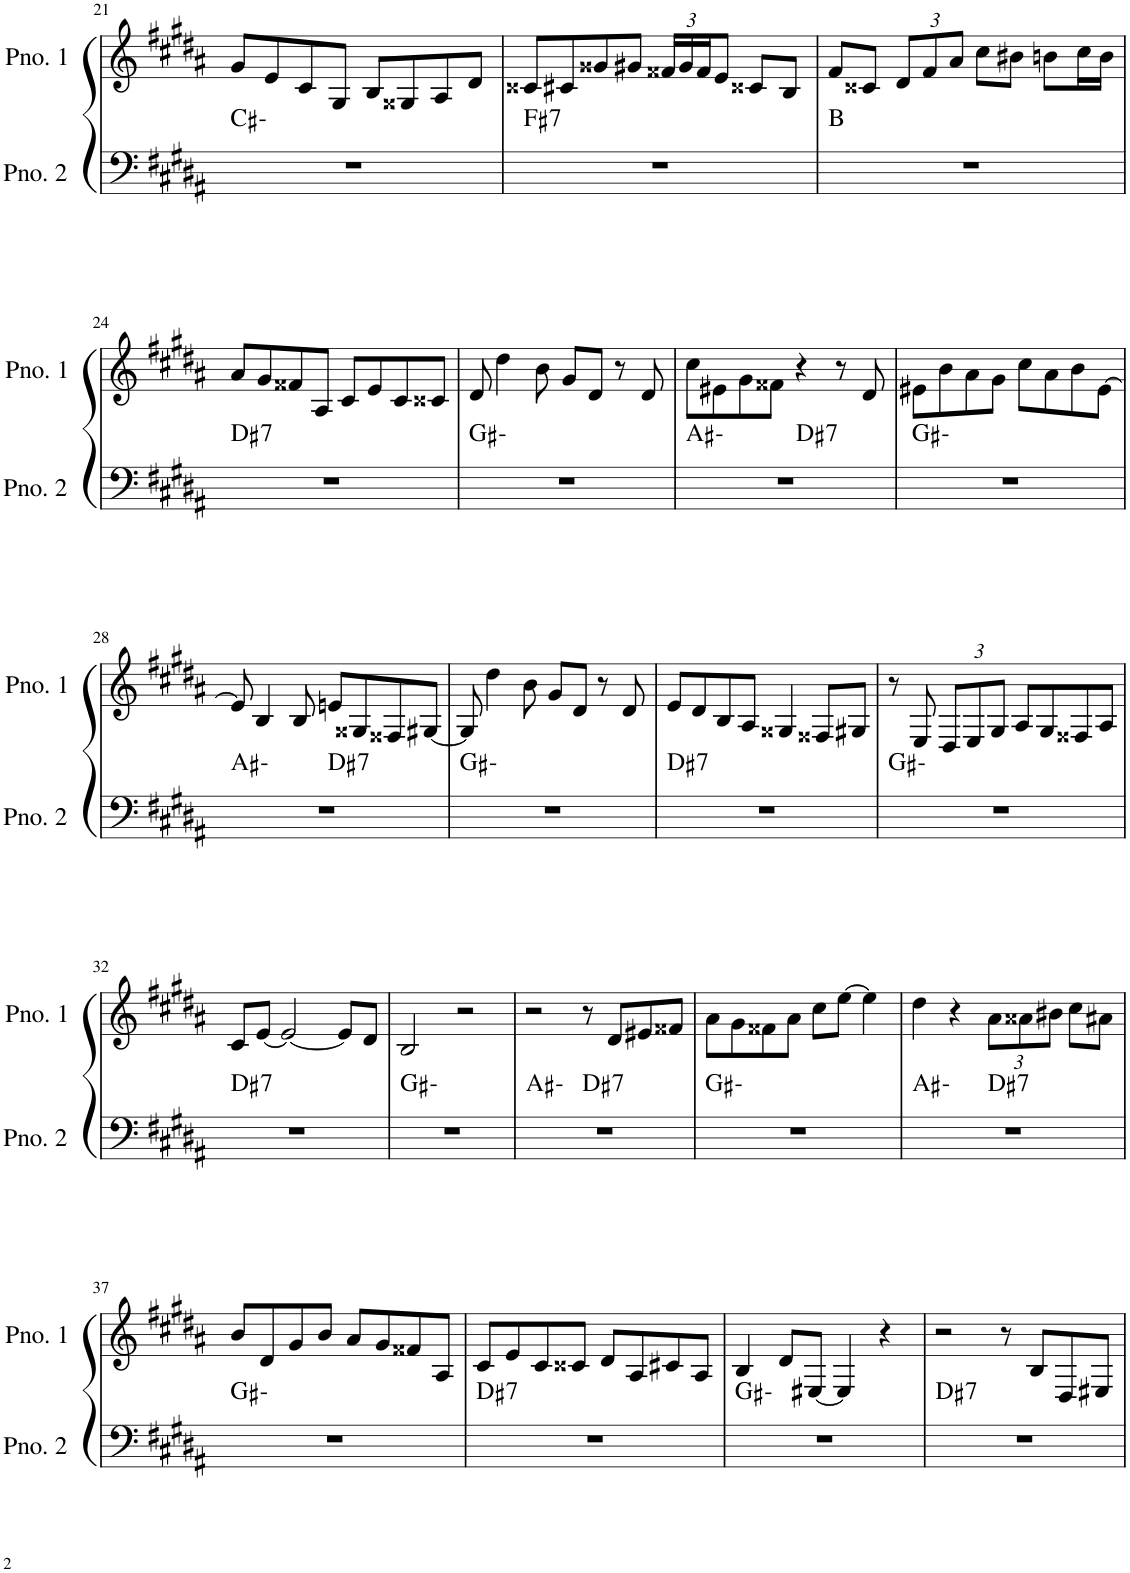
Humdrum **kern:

**kern	**harte	**kern
*part2	*part2	*part1
*staff2	*	*staff1
*I"ピアノ 2	*	*I"ピアノ 1
!!LO:PB:g=z
*clefF4	*	*clefG2
*k[f#c#g#d#a#]	*	*k[f#c#g#d#a#]
*M4/4	*	*M4/4
=21	=21	=21
1r	C#:min	8g#/L
.	.	8e/
.	.	8c#/
.	.	8G#/J
.	.	8B/L
.	.	8G##X/
.	.	8A#/
.	.	8d#/J
=22	=22	=22
!	!LO:H:kt=7	!
1r	F#:7	8c##X/L
.	.	8c#X/
.	.	8g##X/
.	.	8g#X/J
*	*	*Xbrackettup
.	.	24f##X/LL
.	.	24g#/
.	.	24f##/J
.	.	8e/J
.	.	8c##X/L
.	.	8B/J
=23	=23	=23
1r	B:maj	8f#/L
.	.	8c##X/J
.	.	12d#/L
.	.	12f#/
.	.	12a#/J
.	.	8cc#\L
.	.	8b#X\J
.	.	8bn\L
.	.	16cc#\L
.	.	16b\JJ
!!LO:LB:g=z
=24	=24	=24
!	!LO:H:kt=7	!
1r	D#:7	8a#/L
.	.	8g#/
.	.	8f##X/
.	.	8A#/J
.	.	8c#/L
.	.	8e/
.	.	8c#/
.	.	8c##X/J
=25	=25	=25
1r	G#:min	8d#/
.	.	4dd#\
.	.	8b\
.	.	8g#/L
.	.	8d#/J
.	.	8r
.	.	8d#/
=26	=26	=26
*^	*	*
1r	2ryy	A#:min	8cc#\L
.	.	.	8e#X\
.	.	.	8g#\
.	.	.	8f##X\J
!	!	!LO:H:kt=7	!
.	2ryy	D#:7	4r
.	.	.	8r
.	.	.	8d#/
*v	*v	*	*
=27	=27	=27
1r	G#:min	8e#X\L
.	.	8b\
.	.	8a#\
.	.	8g#\J
.	.	8cc#\L
.	.	8a#\
.	.	8b\
.	.	[8e#\J
!!LO:LB:g=z
=28	=28	=28
*^	*	*
1r	2ryy	A#:min	8e#/]
.	.	.	4B/
.	.	.	8B/
!	!	!LO:H:kt=7	!
.	2ryy	D#:7	8en/L
.	.	.	8G##X/
.	.	.	8F##X/
.	.	.	[8G#X/J
*v	*v	*	*
=29	=29	=29
1r	G#:min	8G#/]
.	.	4dd#\
.	.	8b\
.	.	8g#/L
.	.	8d#/J
.	.	8r
.	.	8d#/
=30	=30	=30
!	!LO:H:kt=7	!
1r	D#:7	8e/L
.	.	8d#/
.	.	8B/
.	.	8A#/J
.	.	4G##X/
.	.	8F##X/L
.	.	8G#X/J
=31	=31	=31
1r	G#:min	8r
.	.	8E/
.	.	12D#/L
.	.	12E/
.	.	12G#/J
.	.	8A#/L
.	.	8G#/
.	.	8F##X/
.	.	8A#/J
!!LO:LB:g=z
=32	=32	=32
!	!LO:H:kt=7	!
1r	D#:7	8c#/L
.	.	[8e/J
.	.	2e/_
.	.	8e/L]
.	.	8d#/J
=33	=33	=33
1r	G#:min	2B/
.	.	2r
=34	=34	=34
*^	*	*
1r	2ryy	A#:min	2r
!	!	!LO:H:kt=7	!
.	2ryy	D#:7	8r
.	.	.	8d#/L
.	.	.	8e#X/
.	.	.	8f##X/J
*v	*v	*	*
=35	=35	=35
1r	G#:min	8a#\L
.	.	8g#\
.	.	8f##X\
.	.	8a#\J
.	.	8cc#\L
.	.	[8ee\J
.	.	4ee\]
=36	=36	=36
*^	*	*
1r	2ryy	A#:min	4dd#\
.	.	.	4r
!	!	!LO:H:kt=7	!
.	2ryy	D#:7	12a#\L
.	.	.	12a##X\
.	.	.	12b#X\J
.	.	.	8cc#\L
.	.	.	8a#X\J
*v	*v	*	*
!!LO:LB:g=z
=37	=37	=37
1r	G#:min	8b/L
.	.	8d#/
.	.	8g#/
.	.	8b/J
.	.	8a#/L
.	.	8g#/
.	.	8f##X/
.	.	8A#/J
=38	=38	=38
!	!LO:H:kt=7	!
1r	D#:7	8c#/L
.	.	8e/
.	.	8c#/
.	.	8c##X/J
.	.	8d#/L
.	.	8A#/
.	.	8c#X/
.	.	8A#/J
=39	=39	=39
1r	G#:min	4B/
.	.	8d#/L
.	.	[8E#X/J
.	.	4E#/]
.	.	4r
=40	=40	=40
!	!LO:H:kt=7	!
1r	D#:7	2r
.	.	8r
.	.	8B/L
.	.	8D#/
.	.	8E#X/J
=	=	=
*-	*-	*-
